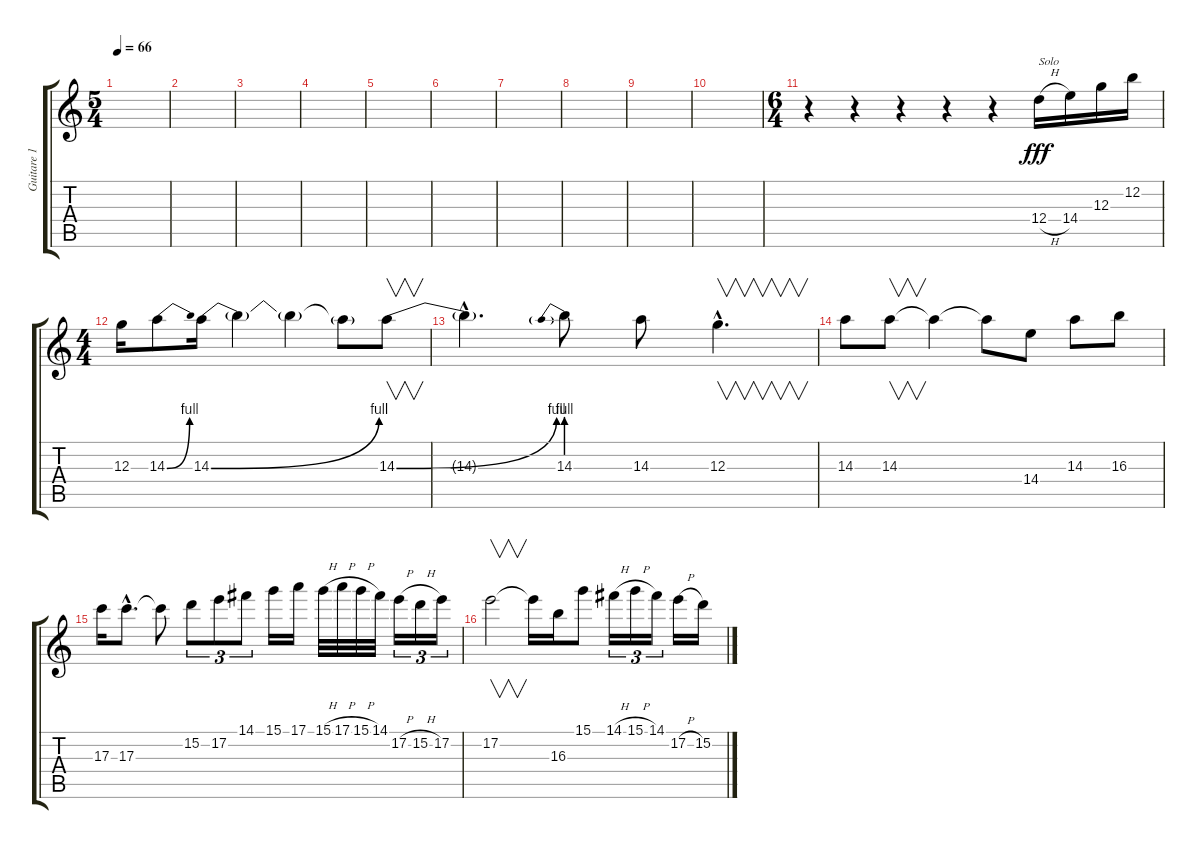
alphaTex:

\track ("Guitare 1 / solo" "Guitare 1 ") {instrument acousticguitarsteel}
\staff {score tabs}
\tuning (E4 B3 G3 D3 A2 E2) {hide}
\ts (5 4)
\tempo 66
\clef g2
\ks c
|
|
|
|
|
|
|
|
|
|
\ts (6 4)
r.4 r.4 r.4 r.4 r.4 12.4{h}.16{txt "Solo" dy fff volume 13 instrument distortionguitar} 14.4.16 12.3.16 12.2.16 |
\ts (4 4)
12.3.16 14.3{be (bend 0 0 60 4)}.8 14.3{be (bend 0 0 60 4)}.16 14.3{t}.4 14.3{t}.4 14.3{t}.8 14.3{be (bend 0 0 60 4)}.8{v} |
14.3{hac t}.4{d} 14.3{be (prebend 0 4 60 4)}.8 14.3.8 12.3{hac}.4{v d} |
14.3.8 14.3.8{v} 14.3{t}.4 14.3{t}.8 14.4.8 14.3.8 16.3.8 |
17.3.16 17.3{hac}.8{d} 17.3{t}.8 15.2.8{tu (3 2)} 17.2.8{tu (3 2)} 14.1.8{tu (3 2)} 15.1.16 17.1.16 15.1{h}.32 17.1{h}.32 15.1{h}.32 14.1.32 17.2{h}.16{tu (3 2)} 15.2{h}.16{tu (3 2)} 17.2.16{tu (3 2)} |
17.2.2{v} 17.2{t}.16 16.3.16 15.1.8 14.1{h}.16{tu (3 2)} 15.1{h}.16{tu (3 2)} 14.1.16{tu (3 2)} 17.2{h}.16 15.2.16
